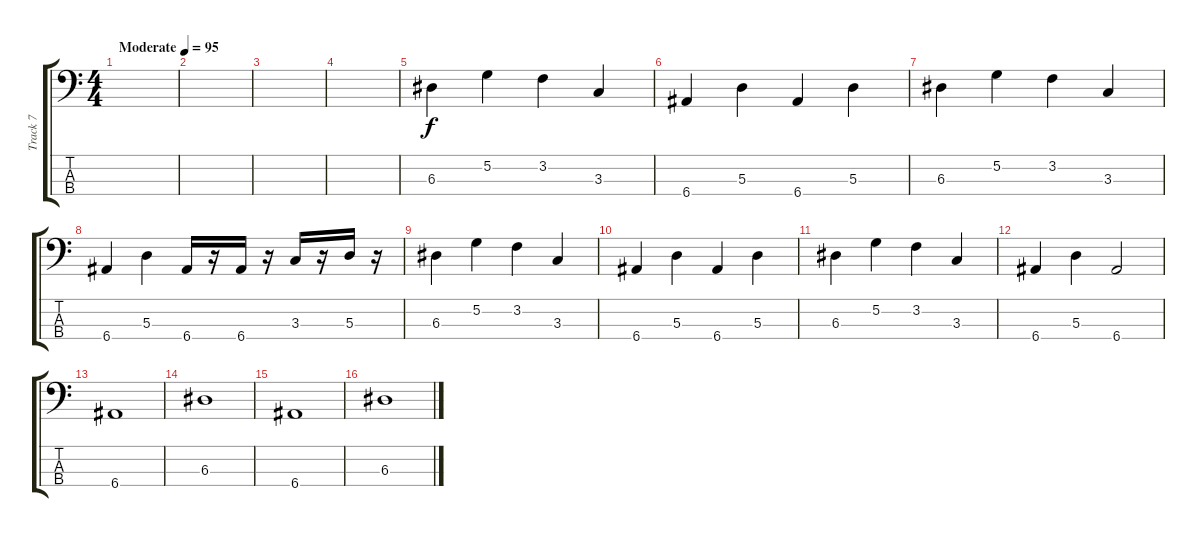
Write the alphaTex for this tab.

\track ("Track 7" "Track 7") {instrument electricbassfinger}
\staff {score tabs}
\tuning (G2 D2 A1 E1) {hide}
\ts (4 4)
\tempo (95 "Moderate")
\clef f4
\ks c
|
|
|
|
6.3.4 5.2.4 3.2.4 3.3.4 |
6.4.4 5.3.4 6.4.4 5.3.4 |
6.3.4 5.2.4 3.2.4 3.3.4 |
6.4.4 5.3.4 6.4.16 r.16 6.4.16 r.16 3.3.16 r.16 5.3.16 r.16 |
6.3.4 5.2.4 3.2.4 3.3.4 |
6.4.4 5.3.4 6.4.4 5.3.4 |
6.3.4 5.2.4 3.2.4 3.3.4 |
6.4.4 5.3.4 6.4.2 |
6.4.1 |
6.3.1 |
6.4.1 |
6.3.1
